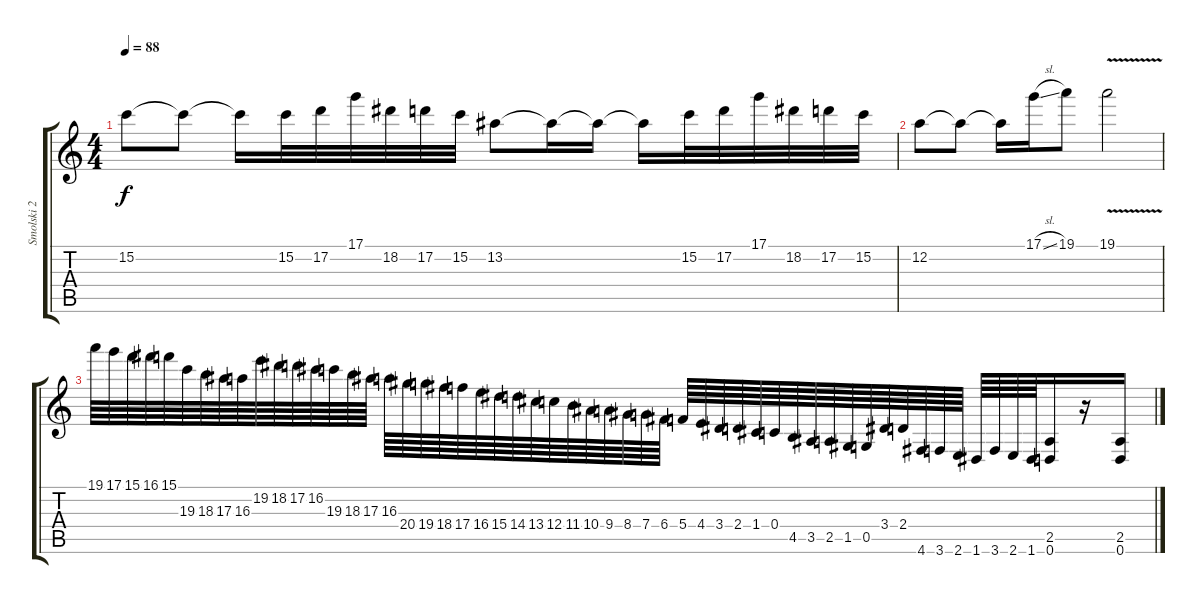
\track ("Smolski 2" "Smolski 2") {instrument acousticguitarnylon}
\staff {score tabs}
\tuning (D4 A3 F3 C3 G2 D2) {hide}
\ts (4 4)
\tempo 88
\clef g2
\ks c
15.2.8{dy f} 15.2{t}.8 15.2{t}.16 15.2.32 17.2.32 17.1.32 18.2.32 17.2.32 15.2.32 13.2.8 13.2{t}.16 13.2{t}.16 13.2{t}.16 15.2.32 17.2.32 17.1.32 18.2.32 17.2.32 15.2.32 |
12.2.8 12.2{t}.8 12.2{t}.16 17.1{sl}.16 19.1.8 19.1{v}.2 |
19.1.64 17.1.64 15.1.64 16.1.64 15.1.64 19.3.64 18.3.64 17.3.64 16.3.64 19.2.64 18.2.64 17.2.64 16.2.64 19.3.64 18.3.64 17.3.64 16.3.64 20.4.64 19.4.64 18.4.64 17.4.64 16.4.64 15.4.64 14.4.64 13.4.64 12.4.64 11.4.64 10.4.64 9.4.64 8.4.64 7.4.64 6.4.64 5.4.64 4.4.64 3.4.64 2.4.64 1.4.64 0.4.64 4.5.64 3.5.64 2.5.64 1.5.64 0.5.64 3.4.64 2.4.64 4.6.64 3.6.64 2.6.64 1.6.64 3.6.64 2.6.64 1.6.64 (2.5 0.6).16 r.16 (2.5 0.6).16
